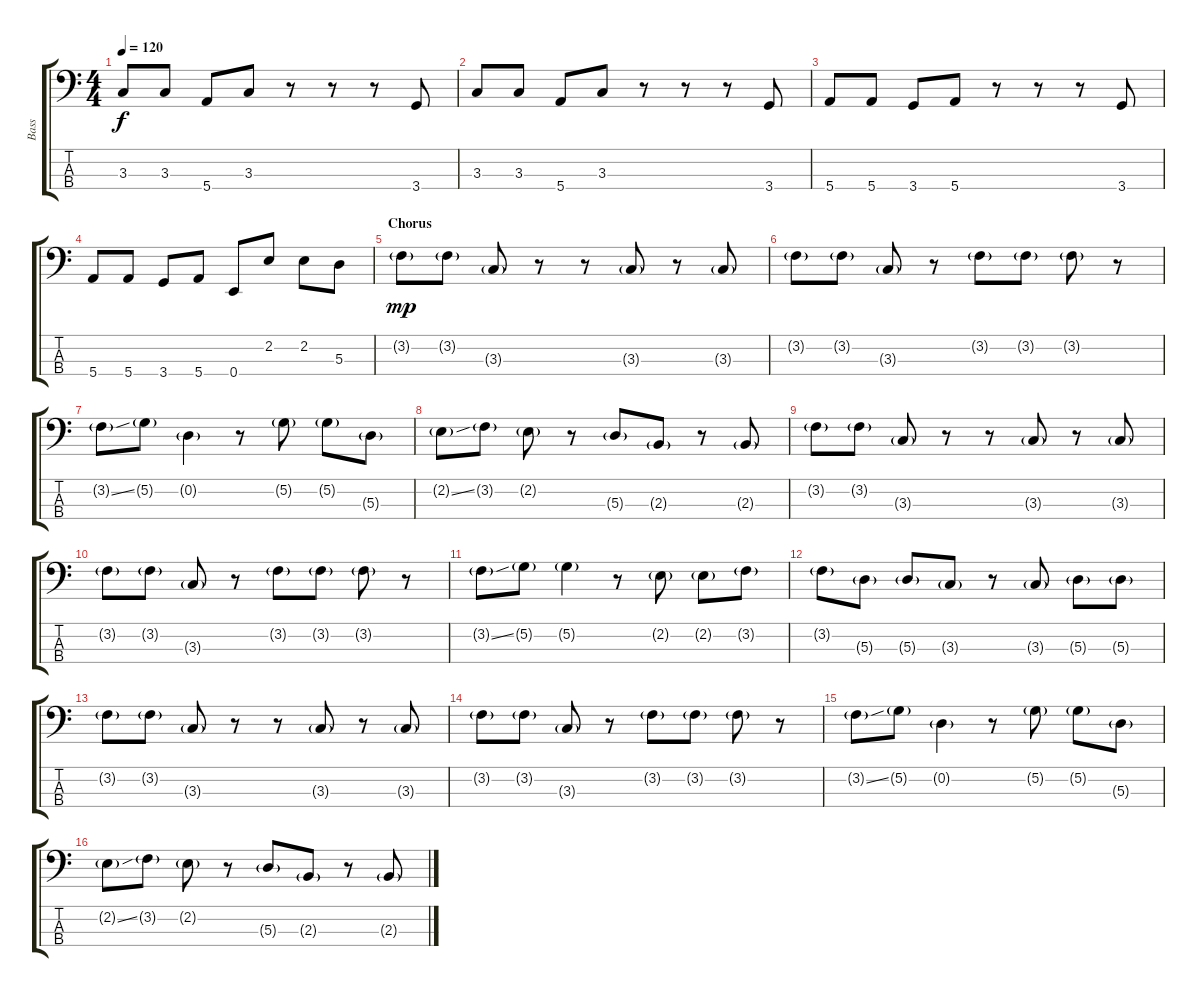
\track ("Bass" "Bass") {instrument electricbassfinger}
\staff {score tabs}
\tuning (G2 D2 A1 E1) {hide}
\ts (4 4)
\tempo 120
\clef f4
\ks c
3.3.8{dy f} 3.3.8 5.4.8 3.3.8 r.8 r.8 r.8 3.4.8 |
3.3.8 3.3.8 5.4.8 3.3.8 r.8 r.8 r.8 3.4.8 |
5.4.8 5.4.8 3.4.8 5.4.8 r.8 r.8 r.8 3.4.8 |
5.4.8 5.4.8 3.4.8 5.4.8 0.4.8 2.2.8 2.2.8 5.3.8 |
\section ("" "Chorus")
3.2{g}.8{dy mp} 3.2{g}.8 3.3{g}.8 r.8 r.8 3.3{g}.8 r.8 3.3{g}.8 |
3.2{g}.8 3.2{g}.8 3.3{g}.8 r.8 3.2{g}.8 3.2{g}.8 3.2{g}.8 r.8 |
3.2{ss g}.8 5.2{g}.8 0.2{g}.4 r.8 5.2{g}.8 5.2{g}.8 5.3{g}.8 |
2.2{ss g}.8 3.2{g}.8 2.2{g}.8 r.8 5.3{g}.8 2.3{g}.8 r.8 2.3{g}.8 |
3.2{g}.8 3.2{g}.8 3.3{g}.8 r.8 r.8 3.3{g}.8 r.8 3.3{g}.8 |
3.2{g}.8 3.2{g}.8 3.3{g}.8 r.8 3.2{g}.8 3.2{g}.8 3.2{g}.8 r.8 |
3.2{ss g}.8 5.2{g}.8 5.2{g}.4 r.8 2.2{g}.8 2.2{g}.8 3.2{g}.8 |
3.2{g}.8 5.3{g}.8 5.3{g}.8 3.3{g}.8 r.8 3.3{g}.8 5.3{g}.8 5.3{g}.8 |
3.2{g}.8 3.2{g}.8 3.3{g}.8 r.8 r.8 3.3{g}.8 r.8 3.3{g}.8 |
3.2{g}.8 3.2{g}.8 3.3{g}.8 r.8 3.2{g}.8 3.2{g}.8 3.2{g}.8 r.8 |
3.2{ss g}.8 5.2{g}.8 0.2{g}.4 r.8 5.2{g}.8 5.2{g}.8 5.3{g}.8 |
2.2{ss g}.8 3.2{g}.8 2.2{g}.8 r.8 5.3{g}.8 2.3{g}.8 r.8 2.3{g}.8
